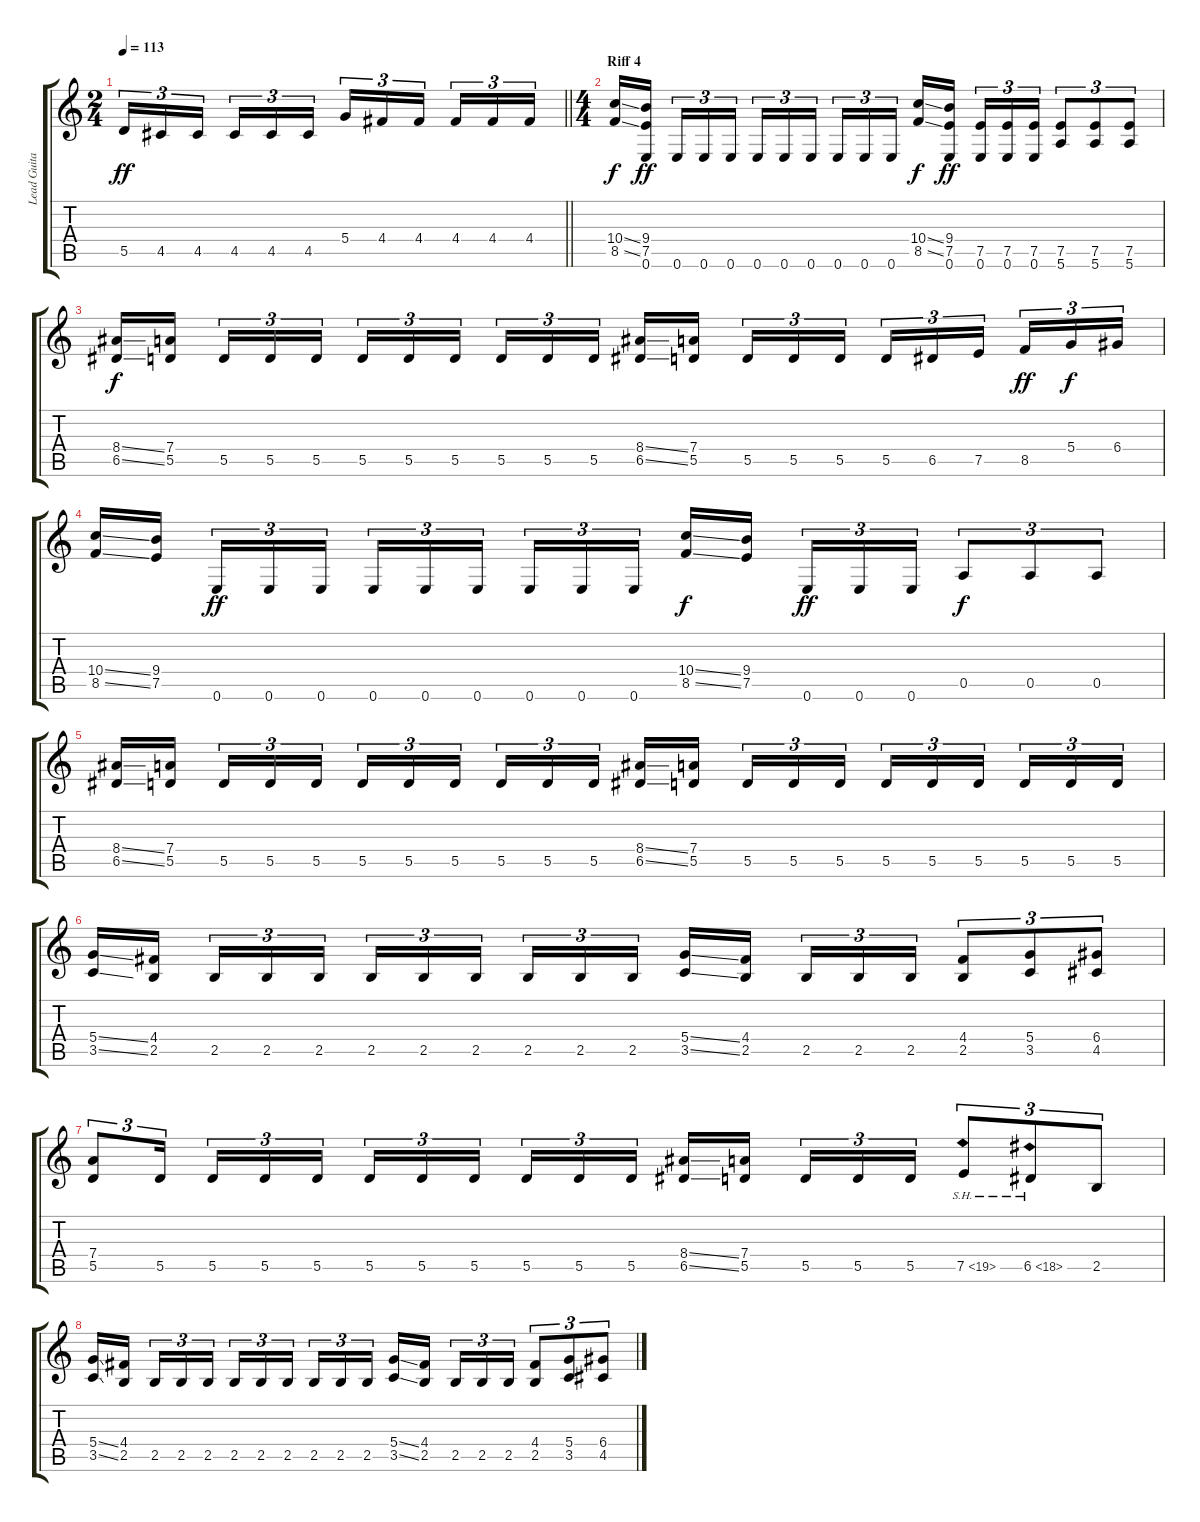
\track ("Lead Guitar" "Lead Guita") {instrument distortionguitar}
\staff {score tabs}
\tuning (E4 B3 G3 D3 A2 E2) {hide}
\ts (2 4)
\tempo 113
\clef g2
\barLineRight lightlight
\ks c
5.5.16{tu (3 2) dy ff} 4.5.16{tu (3 2)} 4.5.16{tu (3 2) beam splitsecondary} 4.5.16{tu (3 2)} 4.5.16{tu (3 2)} 4.5.16{tu (3 2)} 5.4.16{tu (3 2)} 4.4.16{tu (3 2)} 4.4.16{tu (3 2) beam splitsecondary} 4.4.16{tu (3 2)} 4.4.16{tu (3 2)} 4.4.16{tu (3 2)} |
\ts (4 4)
\section ("" "Riff 4")
(10.4{ss} 8.5{ss}).16{dy f} (9.4 7.5 0.6).16{dy ff beam splitsecondary} 0.6.16{tu (3 2)} 0.6.16{tu (3 2)} 0.6.16{tu (3 2)} 0.6.16{tu (3 2)} 0.6.16{tu (3 2)} 0.6.16{tu (3 2) beam splitsecondary} 0.6.16{tu (3 2)} 0.6.16{tu (3 2)} 0.6.16{tu (3 2)} (10.4{ss} 8.5{ss}).16{dy f} (9.4 7.5 0.6).16{dy ff beam splitsecondary} (7.5 0.6).16{tu (3 2)} (7.5 0.6).16{tu (3 2)} (7.5 0.6).16{tu (3 2)} (7.5 5.6).8{tu (3 2)} (7.5 5.6).8{tu (3 2)} (7.5 5.6).8{tu (3 2)} |
(8.4{ss} 6.5{ss}).16{dy f} (7.4 5.5).16{beam splitsecondary} 5.5.16{tu (3 2)} 5.5.16{tu (3 2)} 5.5.16{tu (3 2)} 5.5.16{tu (3 2)} 5.5.16{tu (3 2)} 5.5.16{tu (3 2) beam splitsecondary} 5.5.16{tu (3 2)} 5.5.16{tu (3 2)} 5.5.16{tu (3 2)} (8.4{ss} 6.5{ss}).16 (7.4 5.5).16{beam splitsecondary} 5.5.16{tu (3 2)} 5.5.16{tu (3 2)} 5.5.16{tu (3 2)} 5.5.16{tu (3 2)} 6.5.16{tu (3 2)} 7.5.16{tu (3 2) beam splitsecondary} 8.5.16{tu (3 2) dy ff} 5.4.16{tu (3 2) dy f} 6.4.16{tu (3 2)} |
(10.4{ss} 8.5{ss}).16 (9.4 7.5).16{beam splitsecondary} 0.6.16{tu (3 2) dy ff} 0.6.16{tu (3 2)} 0.6.16{tu (3 2)} 0.6.16{tu (3 2)} 0.6.16{tu (3 2)} 0.6.16{tu (3 2) beam splitsecondary} 0.6.16{tu (3 2)} 0.6.16{tu (3 2)} 0.6.16{tu (3 2)} (10.4{ss} 8.5{ss}).16{dy f} (9.4 7.5).16{beam splitsecondary} 0.6.16{tu (3 2) dy ff} 0.6.16{tu (3 2)} 0.6.16{tu (3 2)} 0.5.8{tu (3 2) dy f} 0.5.8{tu (3 2)} 0.5.8{tu (3 2)} |
(8.4{ss} 6.5{ss}).16 (7.4 5.5).16{beam splitsecondary} 5.5.16{tu (3 2)} 5.5.16{tu (3 2)} 5.5.16{tu (3 2)} 5.5.16{tu (3 2)} 5.5.16{tu (3 2)} 5.5.16{tu (3 2) beam splitsecondary} 5.5.16{tu (3 2)} 5.5.16{tu (3 2)} 5.5.16{tu (3 2)} (8.4{ss} 6.5{ss}).16 (7.4 5.5).16{beam splitsecondary} 5.5.16{tu (3 2)} 5.5.16{tu (3 2)} 5.5.16{tu (3 2)} 5.5.16{tu (3 2)} 5.5.16{tu (3 2)} 5.5.16{tu (3 2) beam splitsecondary} 5.5.16{tu (3 2)} 5.5.16{tu (3 2)} 5.5.16{tu (3 2)} |
(5.4{ss} 3.5{ss}).16 (4.4 2.5).16{beam splitsecondary} 2.5.16{tu (3 2)} 2.5.16{tu (3 2)} 2.5.16{tu (3 2)} 2.5.16{tu (3 2)} 2.5.16{tu (3 2)} 2.5.16{tu (3 2) beam splitsecondary} 2.5.16{tu (3 2)} 2.5.16{tu (3 2)} 2.5.16{tu (3 2)} (5.4{ss} 3.5{ss}).16 (4.4 2.5).16{beam splitsecondary} 2.5.16{tu (3 2)} 2.5.16{tu (3 2)} 2.5.16{tu (3 2)} (4.4 2.5).8{tu (3 2)} (5.4 3.5).8{tu (3 2)} (6.4 4.5).8{tu (3 2)} |
(7.4 5.5).8{tu (3 2)} 5.5.16{tu (3 2) beam splitsecondary} 5.5.16{tu (3 2)} 5.5.16{tu (3 2)} 5.5.16{tu (3 2)} 5.5.16{tu (3 2)} 5.5.16{tu (3 2)} 5.5.16{tu (3 2) beam splitsecondary} 5.5.16{tu (3 2)} 5.5.16{tu (3 2)} 5.5.16{tu (3 2)} (8.4{ss} 6.5{ss}).16 (7.4 5.5).16{beam splitsecondary} 5.5.16{tu (3 2)} 5.5.16{tu (3 2)} 5.5.16{tu (3 2)} 7.5{sh 12}.8{tu (3 2)} 6.5{sh 12}.8{tu (3 2)} 2.5.8{tu (3 2)} |
(5.4{ss} 3.5{ss}).16 (4.4 2.5).16{beam splitsecondary} 2.5.16{tu (3 2)} 2.5.16{tu (3 2)} 2.5.16{tu (3 2)} 2.5.16{tu (3 2)} 2.5.16{tu (3 2)} 2.5.16{tu (3 2) beam splitsecondary} 2.5.16{tu (3 2)} 2.5.16{tu (3 2)} 2.5.16{tu (3 2)} (5.4{ss} 3.5{ss}).16 (4.4 2.5).16{beam splitsecondary} 2.5.16{tu (3 2)} 2.5.16{tu (3 2)} 2.5.16{tu (3 2)} (4.4 2.5).8{tu (3 2)} (5.4 3.5).8{tu (3 2)} (6.4 4.5).8{tu (3 2)}
